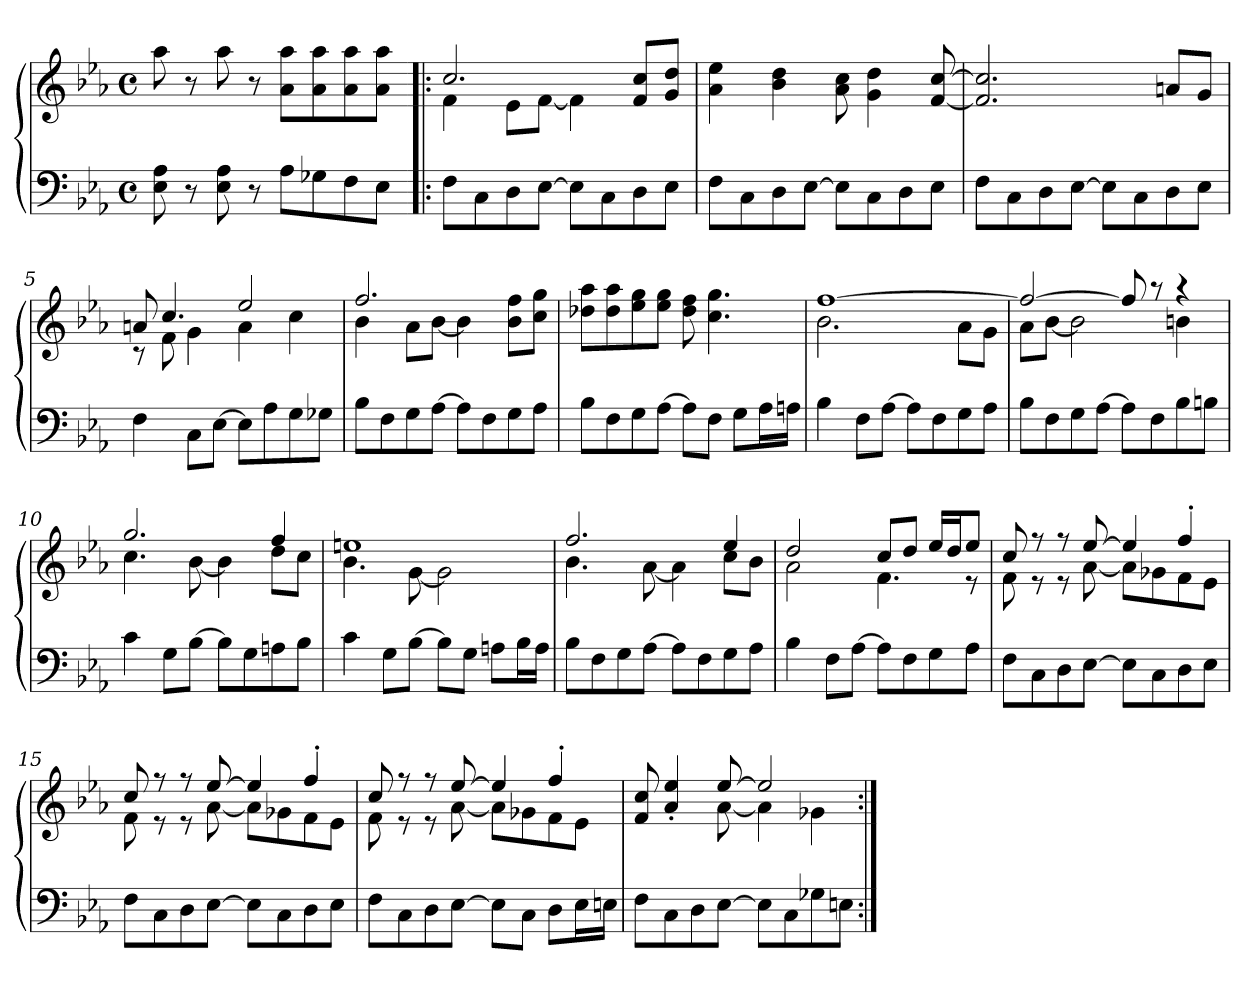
**kern	**kern	**dynam
*part1	*part1	*part1
*staff2	*staff1	*staff1/2
*clefF4	*clefG2	*
*k[b-e-a-]	*k[b-e-a-]	*
*M4/4	*M4/4	*
*met(c)	*met(c)	*
=1	=1	=1
!	!	!LO:DY:a
8E-\ 8A-\	8aa-\	M.M. = 170
8r	8r	.
8E-\ 8A-\	8aa-\	.
8r	8r	.
8A-\L	8a-\ 8aa-\L	.
8G-X\	8a-\ 8aa-\	.
8F\	8a-\ 8aa-\	.
8E-\J	8a-\ 8aa-\J	.
=2!|:	=2!|:	=2!|:
*	*^	*
8F\L	2.cc/	4f\	.
8C\	.	.	.
8D\	.	8e-\L	.
[8E-\J	.	[8f\J	.
8E-\L]	.	4f\]	.
8C\	.	.	.
8D\	8f/ 8cc/L	4ryy	.
8E-\J	8g/ 8dd/J	.	.
*	*v	*v	*
=3	=3	=3
8F\L	4a-\ 4ee-\	.
8C\	.	.
8D\	4b-\ 4dd\	.
[8E-\J	.	.
8E-\L]	8a-\ 8cc\	.
8C\	4g\ 4dd\	.
8D\	.	.
8E-\J	[8f/ [8cc/	.
!!LO:LB:g=z
=4	=4	=4
8F\L	2.f]/ 2.cc]/	.
8C\	.	.
8D\	.	.
[8E-\J	.	.
8E-\L]	.	.
8C\	.	.
8D\	8an/L	.
8E-\J	8g/J	.
=5	=5	=5
*	*^	*
4F\	8an/	8r	.
.	4.cc/	8f\	.
8C\L	.	4g\	.
[8E-\J	.	.	.
8E-\L]	2ee-/	4a\	.
8A-\	.	.	.
8G\	.	4cc\	.
8G-X\J	.	.	.
=6	=6	=6	=6
8B-\L	2.ff/	4b-\	.
8F\	.	.	.
8G\	.	8a-\L	.
[8A-\J	.	[8b-\J	.
8A-\L]	.	4b-\]	.
8F\	.	.	.
8G\	8b-\ 8ff\L	4ryy	.
8A-\J	8cc\ 8gg\J	.	.
*	*v	*v	*
=7	=7	=7
8B-\L	8dd-X\ 8aa-\L	.
8F\	8dd-\ 8aa-\	.
8G\	8ee-\ 8gg\	.
[8A-\J	8ee-\ 8gg\J	.
8A-\L]	8dd-\ 8ff\	.
8F\J	4.cc\ 4.gg\	.
8G\L	.	.
16A-\L	.	.
16An\JJ	.	.
!!LO:LB:g=z
=8	=8	=8
*	*^	*
4B-\	[1ff	2.b-\	.
8F\L	.	.	.
[8A-\J	.	.	.
8A-\L]	.	.	.
8F\	.	.	.
8G\	.	8a-\L	.
8A-\J	.	8g\J	.
=9	=9	=9	=9
8B-\L	2ff/_	8a-\L	.
8F\	.	[8b-\J	.
8G\	.	2b-\]	.
[8A-\J	.	.	.
8A-\L]	8ff/]	.	.
8F\	8r	.	.
8B-\	4r	4bn\	.
8Bn\J	.	.	.
=10	=10	=10	=10
4c\	2.gg/	4.cc\	.
8G\L	.	.	.
[8B-\J	.	[8b-\	.
8B-\L]	.	4b-\]	.
8G\	.	.	.
8An\	4ff/	8dd\L	.
8B-\J	.	8cc\J	.
=11	=11	=11	=11
4c\	1een	4.b-\	.
8G\L	.	.	.
[8B-\J	.	[8g\	.
8B-\L]	.	2g\]	.
8G\J	.	.	.
8An\L	.	.	.
16B-\L	.	.	.
16A\JJ	.	.	.
!!LO:LB:g=z	!!
=12	=12	=12	=12
8B-\L	2.ff/	4.b-\	.
8F\	.	.	.
8G\	.	.	.
[8A-\J	.	[8a-\	.
8A-\L]	.	4a-\]	.
8F\	.	.	.
8G\	4ee-/	8cc\L	.
8A-\J	.	8b-\J	.
=13	=13	=13	=13
4B-\	2dd/	2a-\	.
8F\L	.	.	.
[8A-\J	.	.	.
8A-\L]	8cc/L	4.f\	.
8F\	8dd/J	.	.
8G\	16ee-/LL	.	.
.	16dd/J	.	.
8A-\J	8ee-/J	8r	.
=14	=14	=14	=14
8F\L	8cc/	8f\	.
8C\	8r	8r	.
8D\	8r	8r	.
[8E-\J	[8ee-/	[8a-\	.
8E-\L]	4ee-/]	8a-\L]	.
8C\	.	8g-X\	.
8D\	4ff'/	8f\	.
8E-\J	.	8e-\J	.
!!LO:LB:g=z	!!
=15	=15	=15	=15
8F\L	8cc/	8f\	.
8C\	8r	8r	.
8D\	8r	8r	.
[8E-\J	[8ee-/	[8a-\	.
8E-\L]	4ee-/]	8a-\L]	.
8C\	.	8g-X\	.
8D\	4ff'/	8f\	.
8E-\J	.	8e-\J	.
=16	=16	=16	=16
8F\L	8cc/	8f\	.
8C\	8r	8r	.
8D\	8r	8r	.
[8E-\J	[8ee-/	[8a-\	.
8E-\L]	4ee-/]	8a-\L]	.
8C\J	.	8g-X\	.
8D\L	4ff'/	8f\	.
16E-\L	.	8e-\J	.
16En\JJ	.	.	.
=17	=17	=17	=17
8F\L	8f/ 8cc/	4ryy	.
8C\	4a-'/ 4ee-'/	.	.
8D\	.	8ryy	.
[8E-\J	[8ee-/	[8a-\	.
8E-\L]	2ee-/]	4a-\]	.
8C\	.	.	.
8G-X\	.	4g-X\	.
8En\J	.	.	.
*	*v	*v	*
=:|!	=:|!	=:|!
*-	*-	*-
